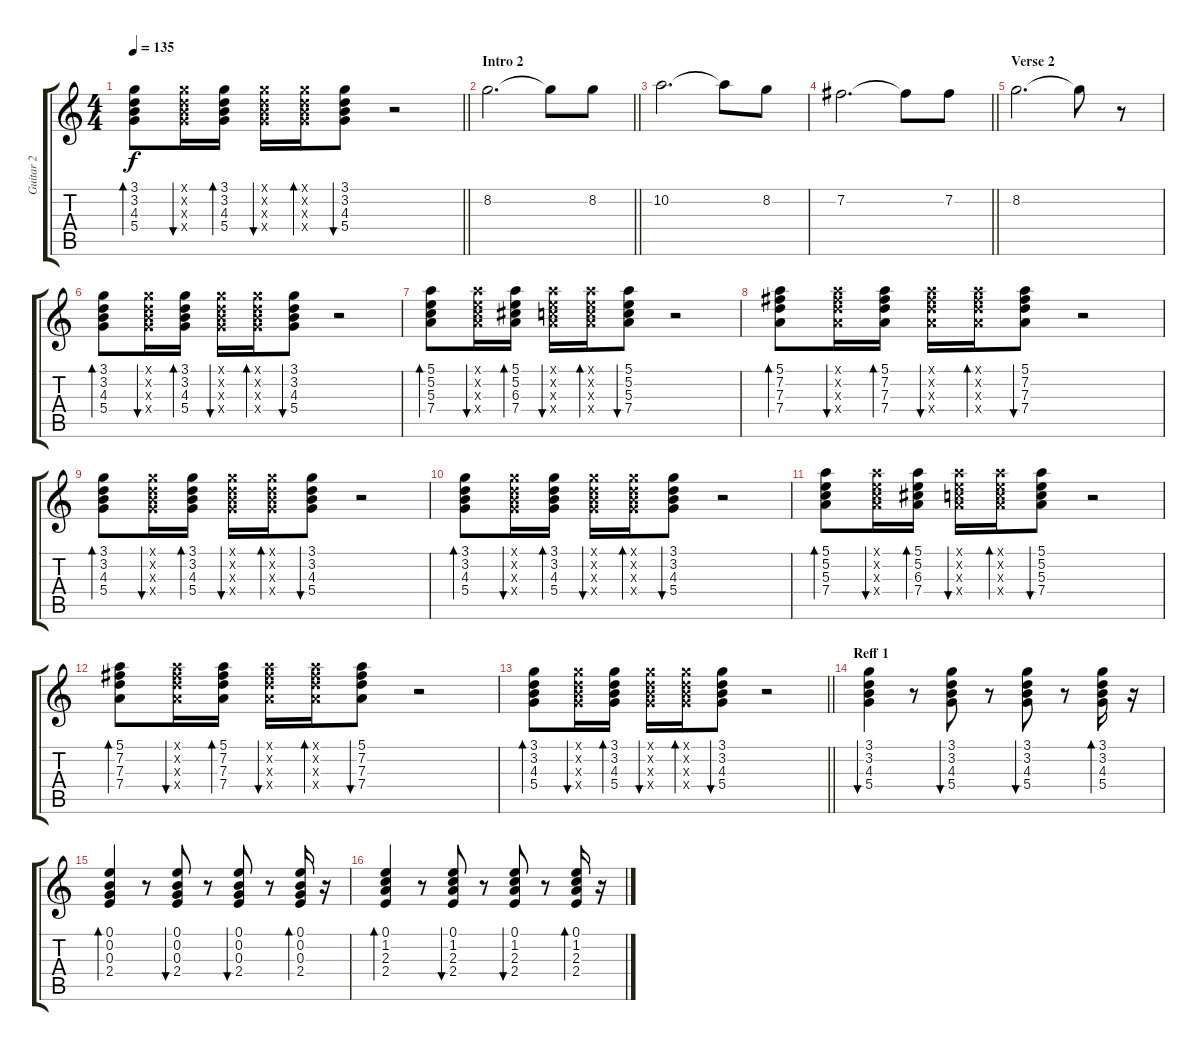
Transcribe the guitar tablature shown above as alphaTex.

\track ("Guitar 2" "Guitar 2") {instrument electricguitarclean}
\staff {score tabs}
\tuning (E4 B3 G3 D3 A2 E2) {hide}
\ts (4 4)
\tempo 135
\clef g2
\barLineRight lightlight
\ks c
(3.1 3.2 4.3 5.4).8{bd 30 dy f} (3.1{x} 3.2{x} 4.3{x} 5.4{x}).16{bu 30} (3.1 3.2 4.3 5.4).16{bd 30} (3.1{x} 3.2{x} 4.3{x} 5.4{x}).16{bu 30} (3.1{x} 3.2{x} 4.3{x} 5.4{x}).16{bd 30} (3.1 3.2 4.3 5.4).8{bu 30} r.2 |
\section ("" "Intro 2")
\barLineRight lightlight
8.2.2{d} 8.2{t}.8 8.2.8 |
10.2.2{d} 10.2{t}.8 8.2.8 |
\barLineRight lightlight
7.2.2{d} 7.2{t}.8 7.2.8 |
\section ("" "Verse 2")
8.2.2{d} 8.2{t}.8 r.8 |
(3.1 3.2 4.3 5.4).8{bd 30} (3.1{x} 3.2{x} 4.3{x} 5.4{x}).16{bu 30} (3.1 3.2 4.3 5.4).16{bd 30} (3.1{x} 3.2{x} 4.3{x} 5.4{x}).16{bu 30} (3.1{x} 3.2{x} 4.3{x} 5.4{x}).16{bd 30} (3.1 3.2 4.3 5.4).8{bu 30} r.2 |
(5.1 5.2 5.3 7.4).8{bd 30} (5.1{x} 5.2{x} 5.3{x} 7.4{x}).16{bu 30} (5.1 5.2 6.3 7.4).16{bd 30} (5.1{x} 5.2{x} 5.3{x} 7.4{x}).16{bu 30} (5.1{x} 5.2{x} 5.3{x} 7.4{x}).16{bd 30} (5.1 5.2 5.3 7.4).8{bu 30} r.2 |
(5.1 7.2 7.3 7.4).8{bd 30} (5.1{x} 7.2{x} 7.3{x} 7.4{x}).16{bu 30} (5.1 7.2 7.3 7.4).16{bd 30} (5.1{x} 7.2{x} 7.3{x} 7.4{x}).16{bu 30} (5.1{x} 7.2{x} 7.3{x} 7.4{x}).16{bd 30} (5.1 7.2 7.3 7.4).8{bu 30} r.2 |
(3.1 3.2 4.3 5.4).8{bd 30} (3.1{x} 3.2{x} 4.3{x} 5.4{x}).16{bu 30} (3.1 3.2 4.3 5.4).16{bd 30} (3.1{x} 3.2{x} 4.3{x} 5.4{x}).16{bu 30} (3.1{x} 3.2{x} 4.3{x} 5.4{x}).16{bd 30} (3.1 3.2 4.3 5.4).8{bu 30} r.2 |
(3.1 3.2 4.3 5.4).8{bd 30} (3.1{x} 3.2{x} 4.3{x} 5.4{x}).16{bu 30} (3.1 3.2 4.3 5.4).16{bd 30} (3.1{x} 3.2{x} 4.3{x} 5.4{x}).16{bu 30} (3.1{x} 3.2{x} 4.3{x} 5.4{x}).16{bd 30} (3.1 3.2 4.3 5.4).8{bu 30} r.2 |
(5.1 5.2 5.3 7.4).8{bd 30} (5.1{x} 5.2{x} 5.3{x} 7.4{x}).16{bu 30} (5.1 5.2 6.3 7.4).16{bd 30} (5.1{x} 5.2{x} 5.3{x} 7.4{x}).16{bu 30} (5.1{x} 5.2{x} 5.3{x} 7.4{x}).16{bd 30} (5.1 5.2 5.3 7.4).8{bu 30} r.2 |
(5.1 7.2 7.3 7.4).8{bd 30} (5.1{x} 7.2{x} 7.3{x} 7.4{x}).16{bu 30} (5.1 7.2 7.3 7.4).16{bd 30} (5.1{x} 7.2{x} 7.3{x} 7.4{x}).16{bu 30} (5.1{x} 7.2{x} 7.3{x} 7.4{x}).16{bd 30} (5.1 7.2 7.3 7.4).8{bu 30} r.2 |
\barLineRight lightlight
(3.1 3.2 4.3 5.4).8{bd 30} (3.1{x} 3.2{x} 4.3{x} 5.4{x}).16{bu 30} (3.1 3.2 4.3 5.4).16{bd 30} (3.1{x} 3.2{x} 4.3{x} 5.4{x}).16{bu 30} (3.1{x} 3.2{x} 4.3{x} 5.4{x}).16{bd 30} (3.1 3.2 4.3 5.4).8{bu 30} r.2 |
\section ("" "Reff 1")
(3.1 3.2 4.3 5.4).4{bu 30} r.8 (3.1 3.2 4.3 5.4).8{bu 30} r.8 (3.1 3.2 4.3 5.4).8{bu 30} r.8 (3.1 3.2 4.3 5.4).16{bd 30} r.16 |
(0.1 0.2 0.3 2.4).4{bd 30} r.8 (0.1 0.2 0.3 2.4).8{bu 30} r.8 (0.1 0.2 0.3 2.4).8{bu 30} r.8 (0.1 0.2 0.3 2.4).16{bd 30} r.16 |
(0.1 1.2 2.3 2.4).4{bd 30} r.8 (0.1 1.2 2.3 2.4).8{bu 30} r.8 (0.1 1.2 2.3 2.4).8{bu 30} r.8 (0.1 1.2 2.3 2.4).16{bd 30} r.16
